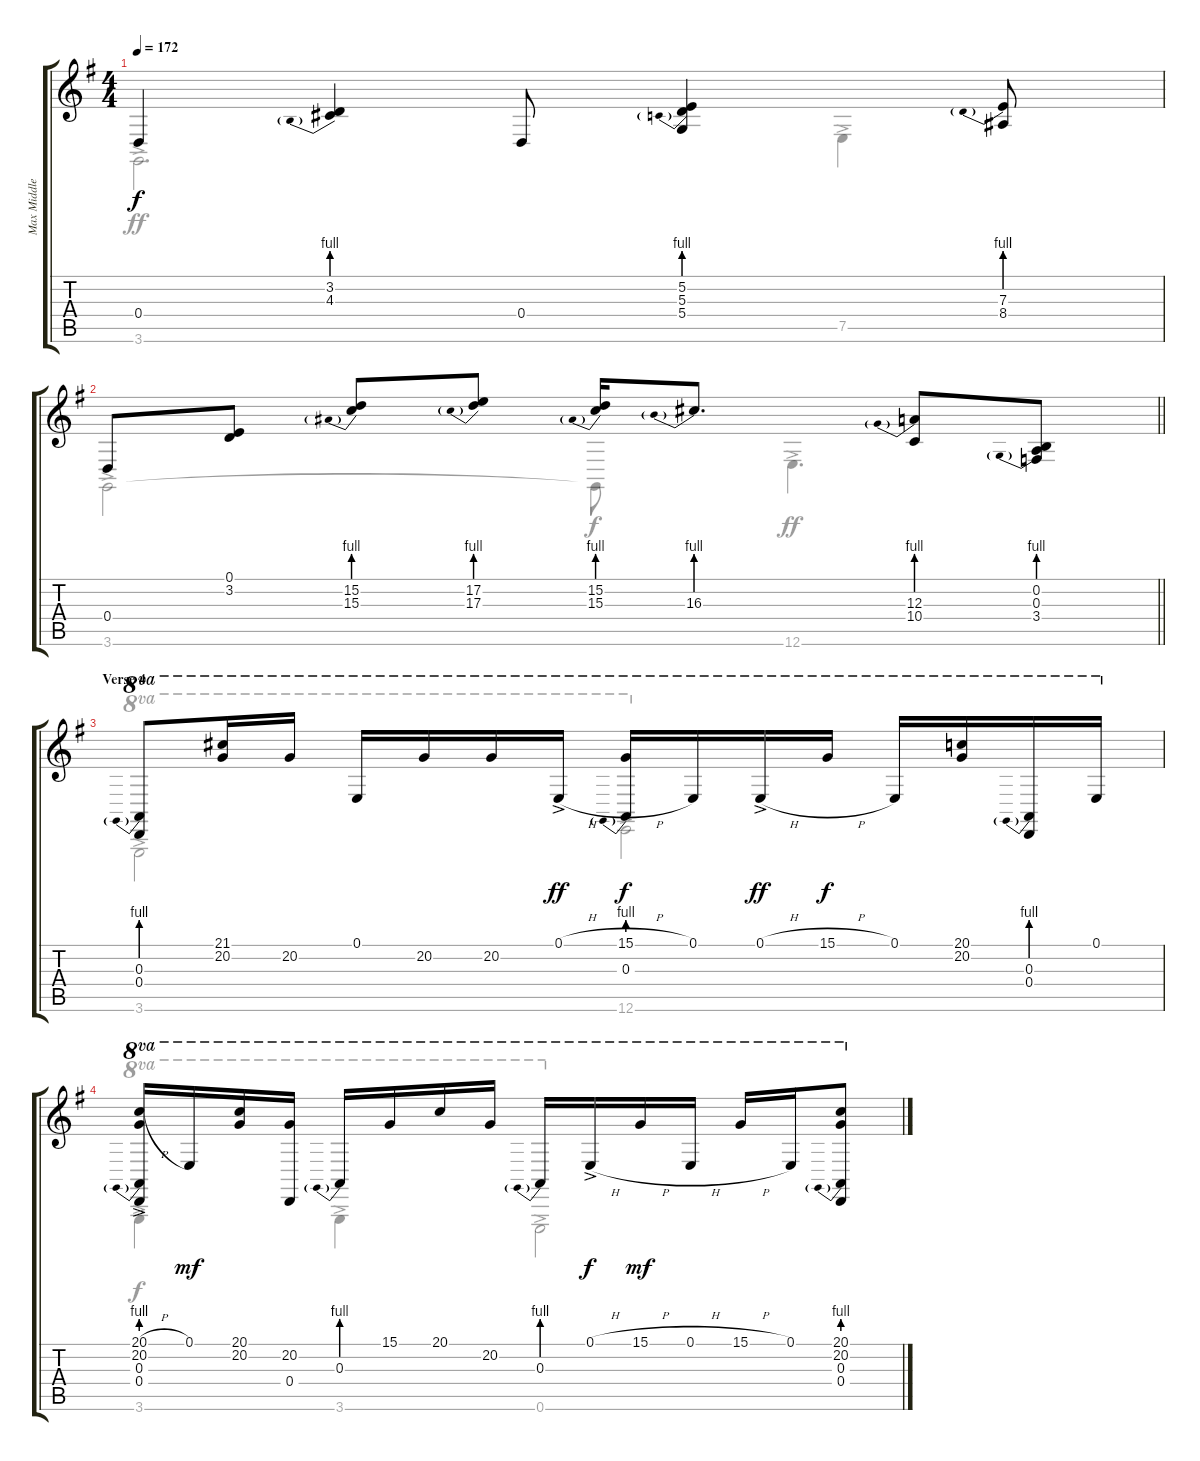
\track ("Max Middleton" "Max Middle") {instrument acousticgrandpiano}
\staff {score tabs}
\tuning (E4 B3 G3 D3 A2 E2) {hide}
\voice
\ts (4 4)
\tempo 172
\clef g2
\ks g
0.4.4{dy f} (3.2 4.3{be (prebend 0 4 60 4)}).4 0.4.8 (5.2 5.3{be (prebend 0 4 60 4)} 5.4).4 (7.3{be (prebend 0 4 60 4)} 8.4).8 |
\barLineRight lightlight
0.4.8 (0.1 3.2).8 (15.2 15.3{be (prebend 0 4 60 4)}).8 (17.2 17.3{be (prebend 0 4 60 4)}).8 (15.2 15.3{be (prebend 0 4 60 4)}).16 16.3{be (prebend 0 4 60 4)}.8{d} (12.3{be (prebend 0 4 60 4)} 10.4).8 (0.2 0.3{be (prebend 0 4 60 4)} 3.4).8 |
\section ("" "Verse 4")
(0.3{be (prebend 0 4 60 4)} 0.4).8{ot 8va} (21.1 20.2).16{ot 8va} 20.2.16{ot 8va} 0.1.16{ot 8va} 20.2.16{ot 8va} 20.2.16{ot 8va} 0.1{h ac}.16{ot 8va dy ff} (15.1{h} 0.3{be (prebend 0 4 60 4)}).16{ot 8va dy f} 0.1.16{ot 8va} 0.1{h ac}.16{ot 8va dy ff} 15.1{h}.16{ot 8va dy f} 0.1.16{ot 8va} (20.1 20.2).16{ot 8va} (0.3{be (prebend 0 4 60 4)} 0.4).16{ot 8va} 0.1.16{ot 8va} |
(20.1{h ac} 20.2{ac} 0.3{be (prebend 0 4 60 4) ac} 0.4{ac}).16{ot 8va} 0.1.16{ot 8va dy mf} (20.1 20.2).16{ot 8va} (20.2 0.4).16{ot 8va} 0.3{be (prebend 0 4 60 4)}.16{ot 8va} 15.1.16{ot 8va} 20.1.16{ot 8va} 20.2.16{ot 8va} 0.3{be (prebend 0 4 60 4)}.16{ot 8va} 0.1{h ac}.16{ot 8va dy f} 15.1{h}.16{ot 8va dy mf} 0.1{h}.16{ot 8va} 15.1{h}.16{ot 8va} 0.1.16{ot 8va} (20.1 20.2 0.3{be (prebend 0 4 60 4)} 0.4).8{ot 8va}
\voice
\clef g2
\ottava regular
\simile none
\ks g
3.6{ac}.2{d dy ff} 7.5{ac}.4 |
\barLineRight lightlight
3.6{ac}.2 3.6{t}.8{dy f} 12.6{ac}.4{d dy ff} |
3.6{ac}.2{ot 8va} 12.6{ac}.2{ot 8va} |
3.6{ac}.4{ot 8va dy f} 3.6{ac}.4{ot 8va} 0.6{ac}.2{ot 8va}
